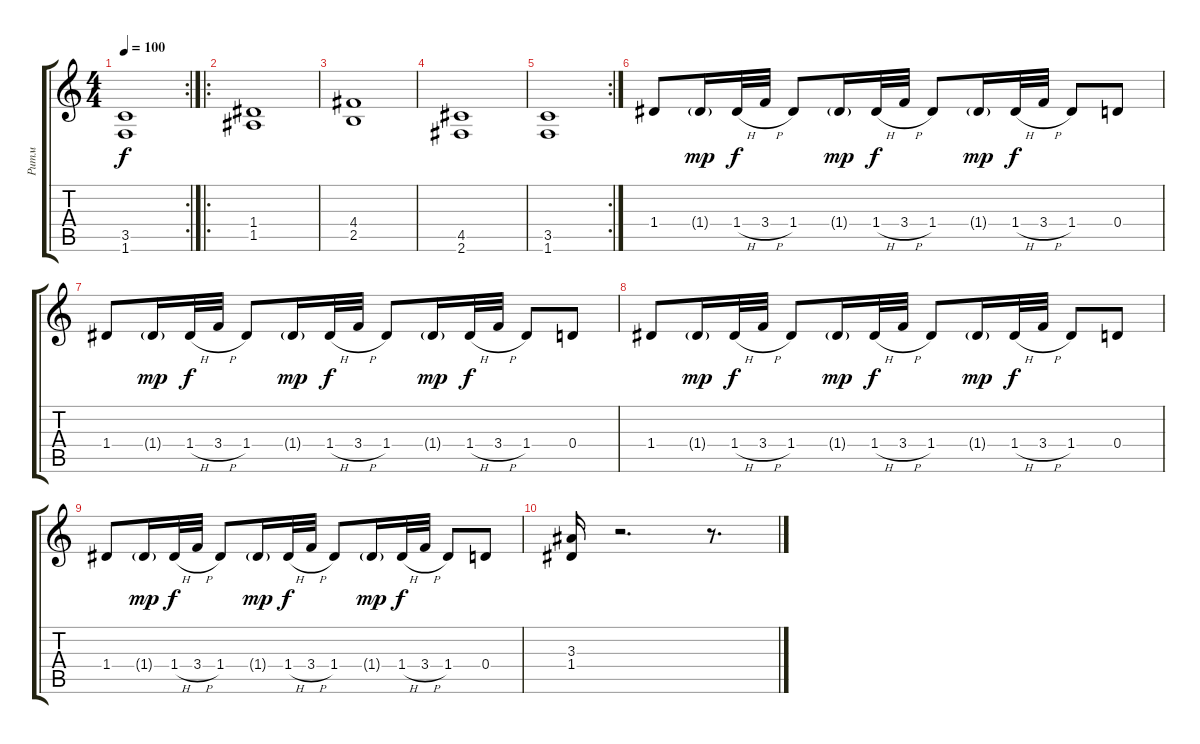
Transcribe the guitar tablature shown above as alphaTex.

\track ("Ритм" "Ритм") {instrument distortionguitar}
\staff {score tabs}
\tuning (E4 B3 G3 D3 A2 E2) {hide}
\rc 2
\ts (4 4)
\tempo 100
\clef g2
\ks c
(3.5 1.6).1{dy f} |
\ro
(1.4 1.5).1 |
(4.4 2.5).1 |
(4.5 2.6).1 |
\rc 2
(3.5 1.6).1 |
1.4.8 1.4{g}.16{dy mp} 1.4{h}.32{dy f} 3.4{h}.32 1.4.8 1.4{g}.16{dy mp} 1.4{h}.32{dy f} 3.4{h}.32 1.4.8 1.4{g}.16{dy mp} 1.4{h}.32{dy f} 3.4{h}.32 1.4.8 0.4.8 |
1.4.8{volume 12 balance 4} 1.4{g}.16{dy mp} 1.4{h}.32{dy f} 3.4{h}.32 1.4.8 1.4{g}.16{dy mp} 1.4{h}.32{dy f} 3.4{h}.32 1.4.8 1.4{g}.16{dy mp} 1.4{h}.32{dy f} 3.4{h}.32 1.4.8 0.4.8 |
1.4.8 1.4{g}.16{dy mp} 1.4{h}.32{dy f} 3.4{h}.32 1.4.8 1.4{g}.16{dy mp} 1.4{h}.32{dy f} 3.4{h}.32 1.4.8 1.4{g}.16{dy mp} 1.4{h}.32{dy f} 3.4{h}.32 1.4.8 0.4.8 |
1.4.8 1.4{g}.16{dy mp} 1.4{h}.32{dy f} 3.4{h}.32 1.4.8 1.4{g}.16{dy mp} 1.4{h}.32{dy f} 3.4{h}.32 1.4.8 1.4{g}.16{dy mp} 1.4{h}.32{dy f} 3.4{h}.32 1.4.8 0.4.8 |
(3.3 1.4).16 r.2{d} r.8{d}
